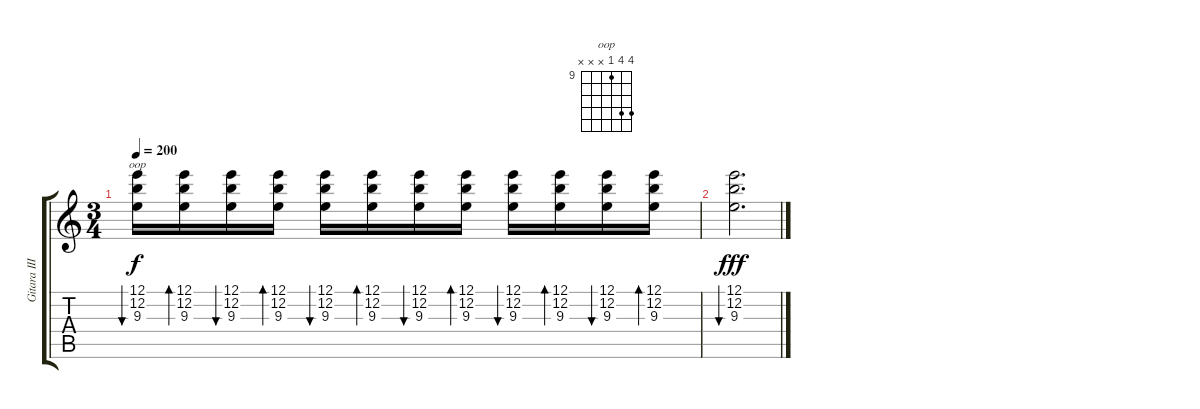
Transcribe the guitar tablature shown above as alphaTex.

\track ("Gitara III" "Gitara III") {instrument acousticguitarnylon}
\staff {score tabs}
\tuning (E4 B3 G3 D3 A2 E2) {hide}
\chord ("oop" 12 12 9 x x x) {firstfret 9}
\ts (3 4)
\tempo 200
\clef g2
\ks c
(12.1 12.2 9.3).16{bu 120 ch "oop" dy f} (12.1 12.2 9.3).16{bd 120} (12.1 12.2 9.3).16{bu 120} (12.1 12.2 9.3).16{bd 120} (12.1 12.2 9.3).16{bu 120} (12.1 12.2 9.3).16{bd 120} (12.1 12.2 9.3).16{bu 120} (12.1 12.2 9.3).16{bd 120} (12.1 12.2 9.3).16{bu 120} (12.1 12.2 9.3).16{bd 120} (12.1 12.2 9.3).16{bu 120} (12.1 12.2 9.3).16{bd 120} |
(12.1 12.2 9.3).2{d bu 120 dy fff}
